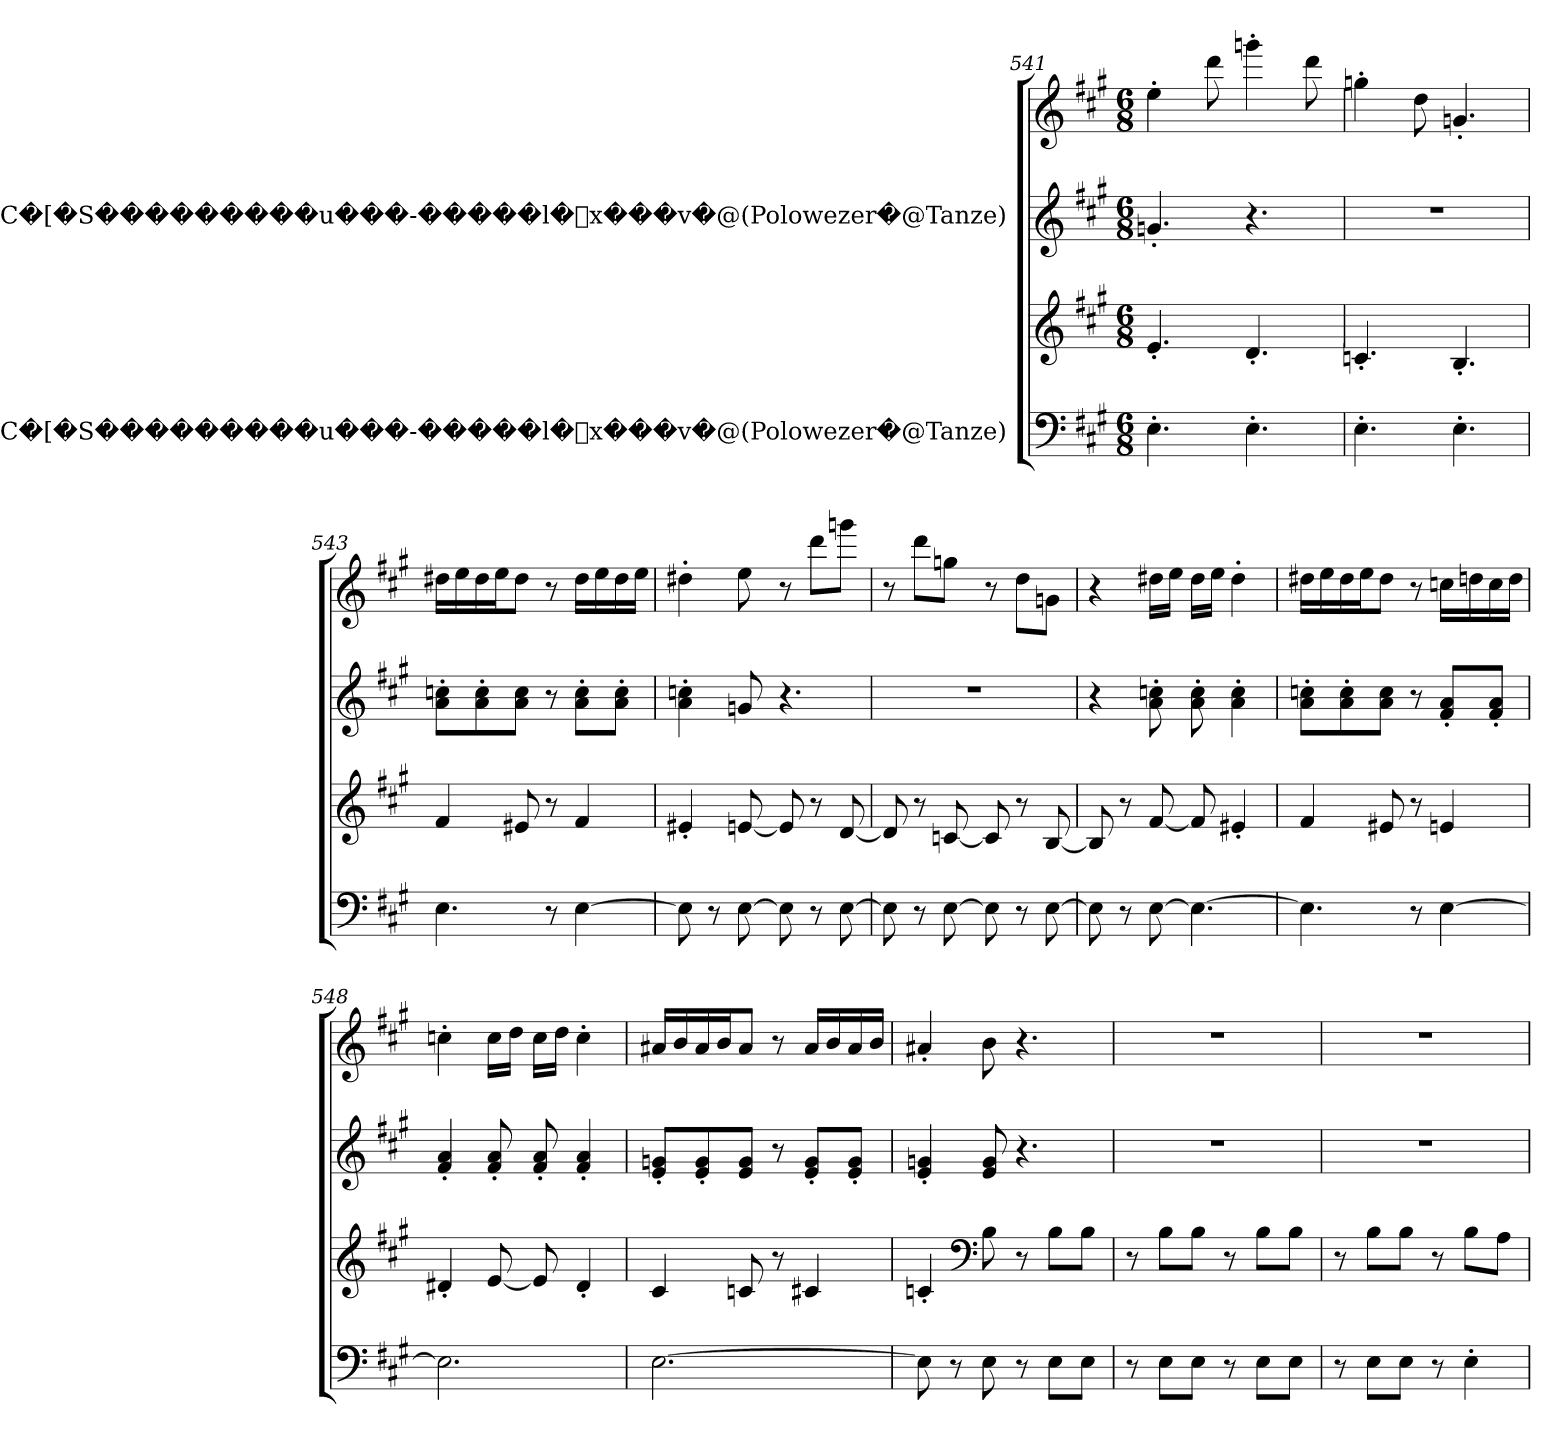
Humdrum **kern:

**kern	**kern	**kern	**kern
*part2	*part2	*part1	*part1
*staff4	*staff3	*staff2	*staff1
*I"钢琴, �C�[�S���������u���-�����l�ݗx���v�@(Polowezer�@Tanze)	*	*I"钢琴, �C�[�S���������u���-�����l�ݗx���v�@(Polowezer�@Tanze)	*
*clefF4	*clefG2	*clefG2	*clefG2
*k[f#c#g#]	*k[f#c#g#]	*k[f#c#g#]	*k[f#c#g#]
*M6/8	*M6/8	*M6/8	*M6/8
=541	=541	=541	=541
4.E'\	4.e'/	4.gn'/	4ee'\
.	.	.	8ddd\
4.E'\	4.d'/	4.r	4gggn'\
.	.	.	8ddd\
=542	=542	=542	=542
4.E'\	4.cn'/	2.r	4ggn'\
.	.	.	8dd\
4.E'\	4.B'/	.	4.gn'/
!!LO:LB:g=z
=543	=543	=543	=543
4.E\	4f#/	8a\' 8ccn\'L	16dd#X\LL
.	.	.	16ee\
.	.	8a\' 8cc\'	16dd#\
.	.	.	16ee\J
.	8e#X/	8a\ 8cc\J	8dd#\J
8r	8r	8r	8r
[4E\	4f#/	8a\' 8cc\'L	16dd#\LL
.	.	.	16ee\
.	.	8a\' 8cc\'J	16dd#\
.	.	.	16ee\JJ
=544	=544	=544	=544
8E\]	4e#X'/	4a\' 4ccn\'	4dd#X'\
8r	.	.	.
[8E\	[8en/	8gn/	8ee\
8E\]	8e/]	4.r	8r
8r	8r	.	8ddd\L
[8E\	[8d/	.	8gggn\J
=545	=545	=545	=545
8E\]	8d/]	2.r	8r
8r	8r	.	8ddd\L
[8E\	[8cn/	.	8ggn\J
8E\]	8c/]	.	8r
8r	8r	.	8dd\L
[8E\	[8B/	.	8gn\J
=546	=546	=546	=546
8E\]	8B/]	4r	4r
8r	8r	.	.
[8E\	[8f#/	8a\' 8ccn\'	16dd#X\LL
.	.	.	16ee\JJ
4.E\_	8f#/]	8a\' 8cc\'	16dd#\LL
.	.	.	16ee\JJ
.	4e#X'/	4a\' 4cc\'	4dd#'\
!!LO:PB:g=z
=547	=547	=547	=547
4.E\]	4f#/	8a\' 8ccn\'L	16dd#X\LL
.	.	.	16ee\
.	.	8a\' 8cc\'	16dd#\
.	.	.	16ee\J
.	8e#X/	8a\ 8cc\J	8dd#\J
8r	8r	8r	8r
[4E\	4en/	8f#/' 8a/'L	16ccn\LL
.	.	.	16ddn\
.	.	8f#/' 8a/'J	16cc\
.	.	.	16dd\JJ
=548	=548	=548	=548
2.E\]	4d#X'/	4f#/' 4a/'	4ccn'\
.	[8e/	8f#/' 8a/'	16cc\LL
.	.	.	16dd\JJ
.	8e/]	8f#/' 8a/'	16cc\LL
.	.	.	16dd\JJ
.	4d#'/	4f#/' 4a/'	4cc'\
=549	=549	=549	=549
[2.E\	4c#/	8e/' 8gn/'L	16a#X/LL
.	.	.	16b/
.	.	8e/' 8g/'	16a#/
.	.	.	16b/J
.	8cn/	8e/ 8g/J	8a#/J
.	8r	8r	8r
.	4c#X/	8e/' 8g/'L	16a#/LL
.	.	.	16b/
.	.	8e/' 8g/'J	16a#/
.	.	.	16b/JJ
=550	=550	=550	=550
8E\]	4cn'/	4e/' 4gn/'	4a#X'/
8r	.	.	.
*	*clefF4	*	*
8E\	8B\	8e/ 8g/	8b\
8r	8r	4.r	4.r
8E\L	8B\L	.	.
8E\J	8B\J	.	.
!!LO:LB:g=z
=551	=551	=551	=551
8r	8r	2.r	2.r
8E\L	8B\L	.	.
8E\J	8B\J	.	.
8r	8r	.	.
8E\L	8B\L	.	.
8E\J	8B\J	.	.
=552	=552	=552	=552
8r	8r	2.r	2.r
8E\L	8B\L	.	.
8E\J	8B\J	.	.
8r	8r	.	.
4E'\	8B\L	.	.
.	8A\J	.	.
=	=	=	=
*-	*-	*-	*-
